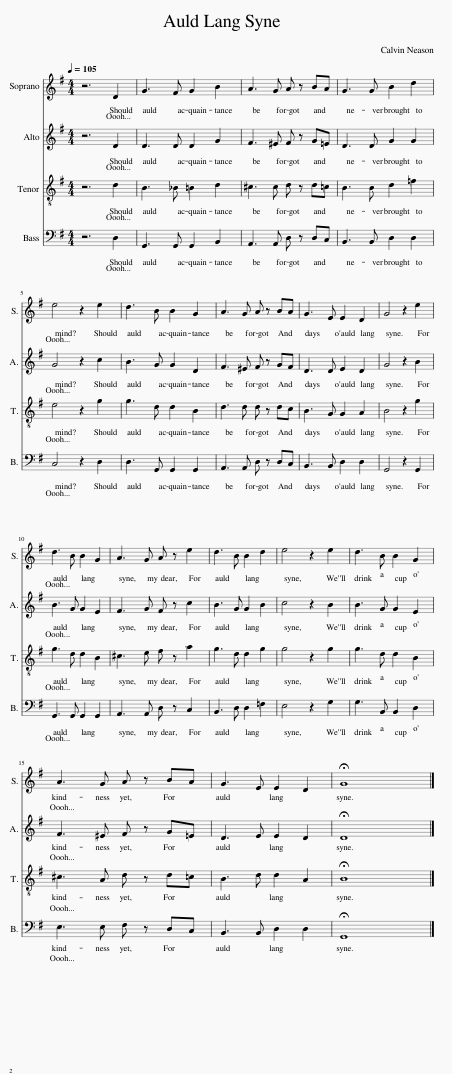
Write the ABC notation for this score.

X:1
%%score 1 2 3 4
L:1/8
Q:1/4=105
M:4/4
I:linebreak $
K:G
V:1 treble
V:2 treble
V:3 treble-8
V:4 bass
V:1
 z6 D2 | G3 F G2 B2 | A3 G A z BA | G3 G B2 d2 |$ e4 z2 e2 | %5
 d3 B B2 G2 | A3 G A z BA | G3 E E2 D2 | G4 z2 e2 |$ d3 B B2 G2 | %10
 A3 G A z e2 | d3 B B2 d2 | e4 z2 e2 | d3 B B2 G2 |$ A3 G A z BA | %15
 G3 E E2 D2 | !fermata!G8 |] %17
V:2
 z6 D2 | D3 D D2 G2 | F3 ^E F z G=E | D3 D G2 G2 |$ G4 z2 c2 | %5
 B3 G G2 D2 | F3 ^E F z GF | D3 D E2 D2 | G4 z2 B2 |$ B3 G G2 E2 | %10
 F3 G F z c2 | B3 G G2 B2 | c4 z2 B2 | B3 G G2 E2 |$ F3 ^E F z G=E | %15
 D3 E E2 D2 | !fermata!D8 |] %17
V:3
 z6 d2 | B3 _B =B2 d2 | ^c3 c d z d=c | B3 B d2 =f2 |$ e4 z2 g2 | %5
 g3 d d2 B2 | d3 d d z dc | B3 G G2 A2 | B4 z2 g2 |$ g3 d d2 B2 | %10
 ^c3 e f z a2 | g3 d d2 g2 | g4 z2 g2 | g3 d d2 B2 |$ ^c3 A d z d=c | %15
 B3 d d2 A2 | !fermata!B8 |] %17
V:4
 z6 D,2 | G,,3 G,, G,,2 B,,2 | A,,3 A,, D, z D,C, | B,,3 B,, D,2 D,2 |$ C,4 z2 D,2 | %5
 D,3 G,, G,,2 G,,2 | A,,3 A,, D, z D,C, | B,,3 B,, D,2 D,2 | G,,4 z2 G,,2 |$ G,,3 G,, G,,2 G,,2 | %10
 A,,3 A,, D, z C,2 | B,,3 D, D,2 =F,2 | E,4 z2 G,2 | G,3 B,, B,,2 D,2 |$ E,3 E, F, z D,C, | %15
 B,,3 B,, D,2 D,2 | !fermata!G,,8 |] %17
